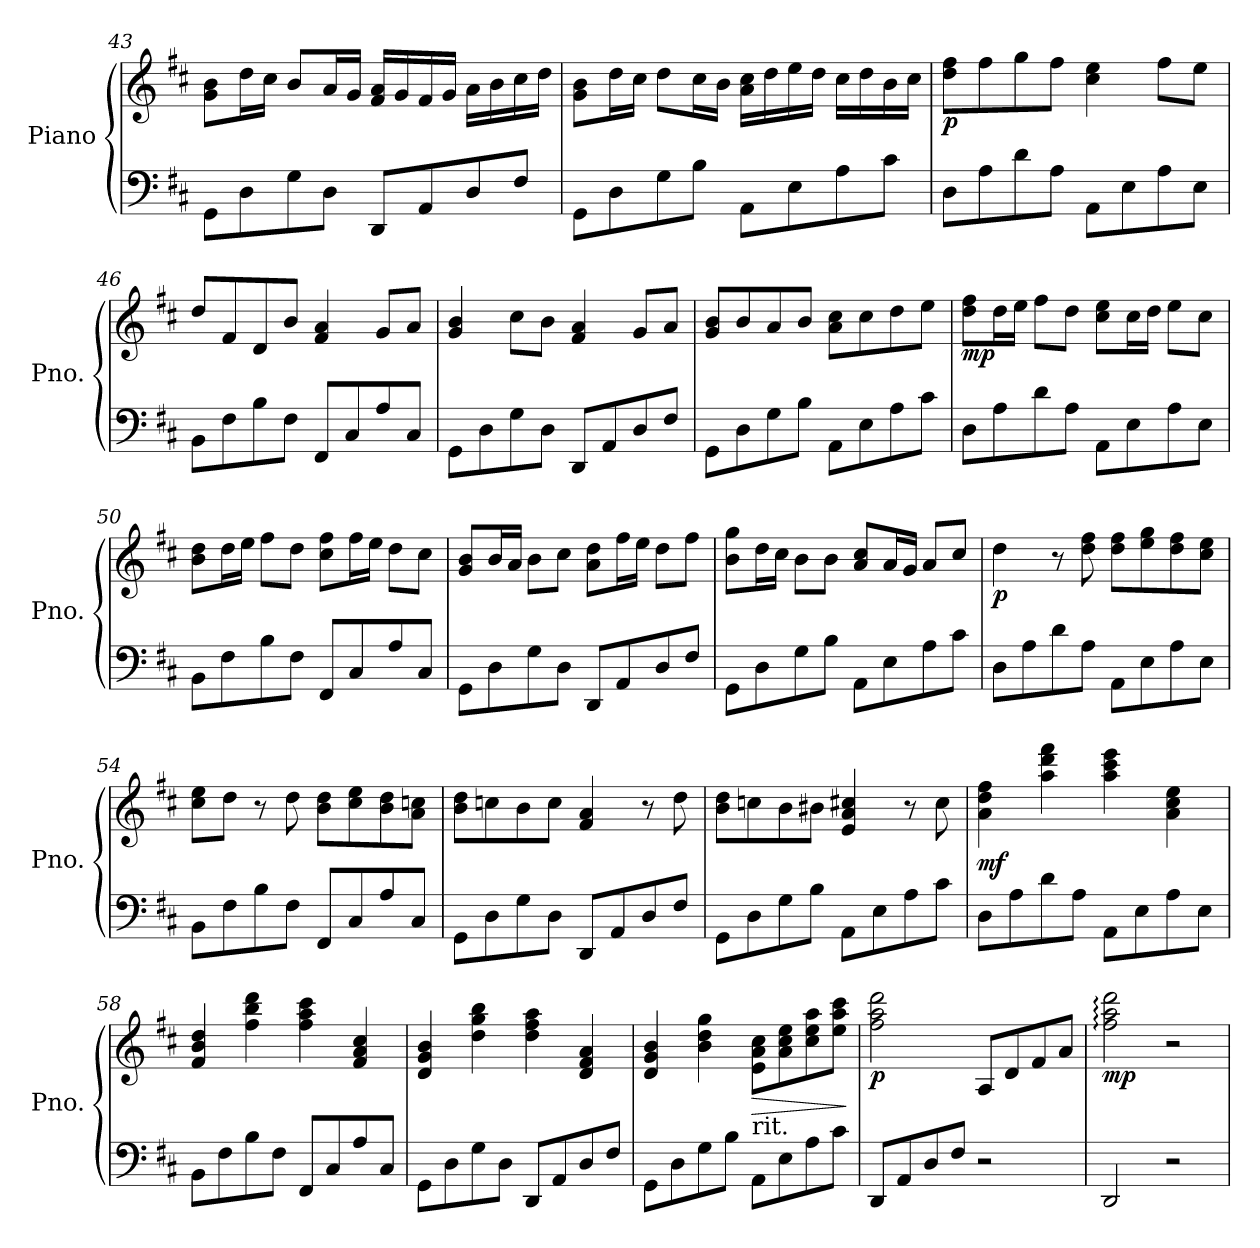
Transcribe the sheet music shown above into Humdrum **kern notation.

**kern	**kern	**dynam
*part1	*part1	*part1
*staff2	*staff1	*staff1/2
*I"Piano	*	*
*I'Pno.	*	*
!!LO:LB:g=z
*clefF4	*clefG2	*
*k[f#c#]	*k[f#c#]	*
*D:	*D:	*
=43	=43	=43
8GG\L	8g\ 8b\L	.
8D\	16dd\L	.
.	16cc#\JJ	.
8G\	8b/L	.
8D\J	16a/L	.
.	16g/JJ	.
8DD/L	16f#/ 16a/LL	.
.	16g/	.
8AA/	16f#/	.
.	16g/JJ	.
8D/	16a\LL	.
.	16b\	.
8F#/J	16cc#\	.
.	16dd\JJ	.
=44	=44	=44
8GG\L	8g\ 8b\L	.
8D\	16dd\L	.
.	16cc#\JJ	.
8G\	8dd\L	.
8B\J	16cc#\L	.
.	16b\JJ	.
8AA\L	16a\ 16cc#\LL	.
.	16dd\	.
8E\	16ee\	.
.	16dd\JJ	.
8A\	16cc#\LL	.
.	16dd\	.
8c#\J	16b\	.
.	16cc#\JJ	.
!!LO:LB:g=z
=45	=45	=45
!	!	!LO:DY:b
8D\L	8dd\ 8ff#\L	p
8A\	8ff#\	.
8d\	8gg\	.
8A\J	8ff#\J	.
8AA\L	4cc#\ 4ee\	.
8E\	.	.
8A\	8ff#\L	.
8E\J	8ee\J	.
=46	=46	=46
8BB\L	8dd/L	.
8F#\	8f#/	.
8B\	8d/	.
8F#\J	8b/J	.
8FF#/L	4f#/ 4a/	.
8C#/	.	.
8A/	8g/L	.
8C#/J	8a/J	.
!!LO:LB:g=z
=47	=47	=47
8GG\L	4g/ 4b/	.
8D\	.	.
8G\	8cc#\L	.
8D\J	8b\J	.
8DD/L	4f#/ 4a/	.
8AA/	.	.
8D/	8g/L	.
8F#/J	8a/J	.
=48	=48	=48
8GG\L	8g/ 8b/L	.
8D\	8b/	.
8G\	8a/	.
8B\J	8b/J	.
8AA\L	8a\ 8cc#\L	.
8E\	8cc#\	.
8A\	8dd\	.
8c#\J	8ee\J	.
!!LO:PB:g=z
=49	=49	=49
!	!	!LO:DY:b
8D\L	8dd\ 8ff#\L	mp
8A\	16dd\L	.
.	16ee\JJ	.
8d\	8ff#\L	.
8A\J	8dd\J	.
8AA\L	8cc#\ 8ee\L	.
8E\	16cc#\L	.
.	16dd\JJ	.
8A\	8ee\L	.
8E\J	8cc#\J	.
=50	=50	=50
8BB\L	8b\ 8dd\L	.
8F#\	16dd\L	.
.	16ee\JJ	.
8B\	8ff#\L	.
8F#\J	8dd\J	.
8FF#/L	8cc#\ 8ff#\L	.
8C#/	16ff#\L	.
.	16ee\JJ	.
8A/	8dd\L	.
8C#/J	8cc#\J	.
!!LO:LB:g=z
=51	=51	=51
8GG\L	8g/ 8b/L	.
8D\	16b/L	.
.	16a/JJ	.
8G\	8b\L	.
8D\J	8cc#\J	.
8DD/L	8a\ 8dd\L	.
8AA/	16ff#\L	.
.	16ee\JJ	.
8D/	8dd\L	.
8F#/J	8ff#\J	.
=52	=52	=52
8GG\L	8b\ 8gg\L	.
8D\	16dd\L	.
.	16cc#\JJ	.
8G\	8b\L	.
8B\J	8b\J	.
8AA\L	8a/ 8cc#/L	.
8E\	16a/L	.
.	16g/JJ	.
8A\	8a/L	.
8c#\J	8cc#/J	.
!!LO:LB:g=z
=53	=53	=53
!	!	!LO:DY:b
8D\L	4dd\	p
8A\	.	.
8d\	8r	.
8A\J	8dd\ 8ff#\	.
8AA\L	8dd\ 8ff#\L	.
8E\	8ee\ 8gg\	.
8A\	8dd\ 8ff#\	.
8E\J	8cc#\ 8ee\J	.
=54	=54	=54
8BB\L	8cc#\ 8ee\L	.
8F#\	8dd\J	.
8B\	8r	.
8F#\J	8dd\	.
8FF#/L	8b\ 8dd\L	.
8C#/	8cc#\ 8ee\	.
8A/	8b\ 8dd\	.
8C#/J	8a\ 8ccn\J	.
!!LO:LB:g=z
=55	=55	=55
8GG\L	8b\ 8dd\L	.
8D\	8ccn\	.
8G\	8b\	.
8D\J	8cc\J	.
8DD/L	4f#/ 4a/	.
8AA/	.	.
8D/	8r	.
8F#/J	8dd\	.
=56	=56	=56
8GG\L	8b\ 8dd\L	.
8D\	8ccn\	.
8G\	8b\	.
8B\J	8b#X\J	.
8AA\L	4e/ 4a/ 4cc#X/	.
8E\	.	.
8A\	8r	.
8c#\J	8cc#\	.
!!LO:PB:g=z
=57	=57	=57
!	!	!LO:DY:b
8D\L	4a\ 4dd\ 4ff#\	mf
8A\	.	.
8d\	4aa\ 4ddd\ 4fff#\	.
8A\J	.	.
8AA\L	4aa\ 4ccc#\ 4eee\	.
8E\	.	.
8A\	4a\ 4cc#\ 4ee\	.
8E\J	.	.
=58	=58	=58
8BB\L	4f#/ 4b/ 4dd/	.
8F#\	.	.
8B\	4ff#\ 4bb\ 4ddd\	.
8F#\J	.	.
8FF#/L	4ff#\ 4aa\ 4ccc#\	.
8C#/	.	.
8A/	4f#/ 4a/ 4cc#/	.
8C#/J	.	.
!!LO:LB:g=z
=59	=59	=59
8GG\L	4d/ 4g/ 4b/	.
8D\	.	.
8G\	4dd\ 4gg\ 4bb\	.
8D\J	.	.
8DD/L	4dd\ 4ff#\ 4aa\	.
8AA/	.	.
8D/	4d/ 4f#/ 4a/	.
8F#/J	.	.
=60	=60	=60
8GG\L	4d/ 4g/ 4b/	.
8D\	.	.
8G\	4b\ 4dd\ 4gg\	.
8B\J	.	.
!	!LO:TX:b:t=rit.	!
!	!	!LO:HP:b
8AA\L	8e\ 8a\ 8cc#\L	>
8E\	8a\ 8cc#\ 8ee\	.
8A\	8cc#\ 8ee\ 8aa\	.
8c#\J	8ee\ 8aa\ 8ccc#\J	.
.	.	]
!!LO:LB:g=z
=61	=61	=61
!	!	!LO:DY:b
8DD/L	2ff#\ 2aa\ 2ddd\	p
8AA/	.	.
8D/	.	.
8F#/J	.	.
2r	8A/L	.
.	8d/	.
.	8f#/	.
.	8a/J	.
=62	=62	=62
!	!	!LO:DY:b
2DD/	2ff#\: 2aa\: 2ddd\:	mp
2r	2r	.
=	=	=
*-	*-	*-
